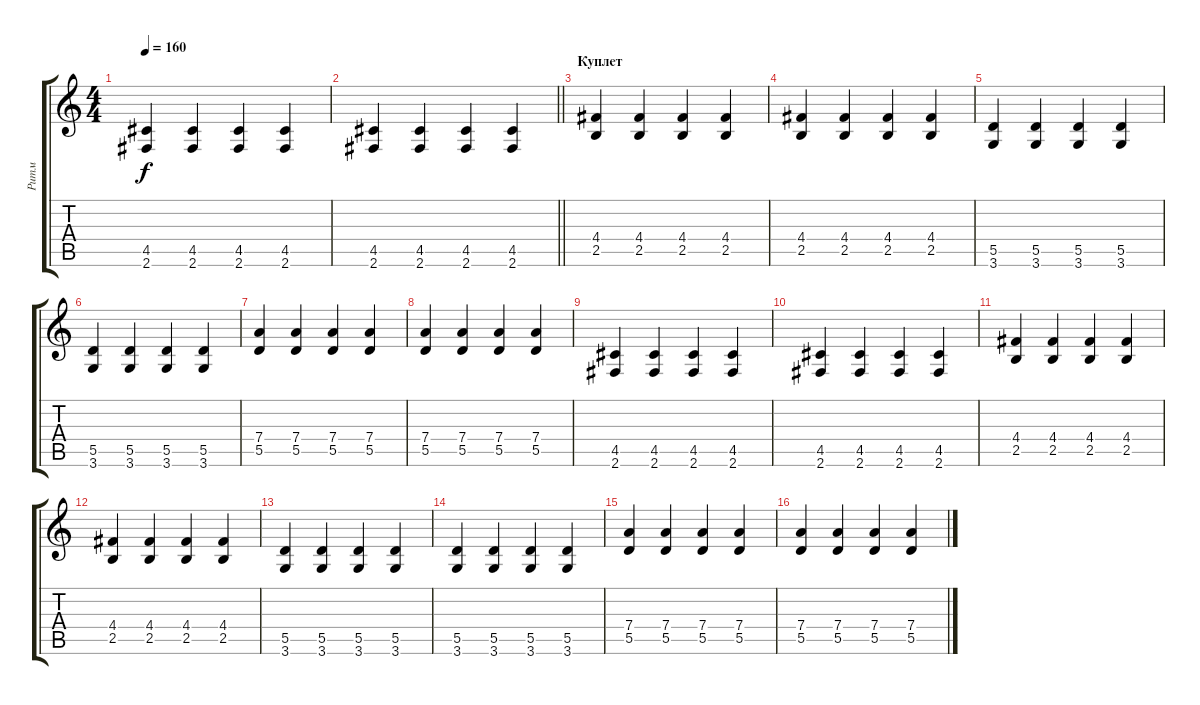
\track ("Ритм" "Ритм") {instrument distortionguitar}
\staff {score tabs}
\tuning (E4 B3 G3 D3 A2 E2) {hide}
\ts (4 4)
\tempo 160
\clef g2
\ks c
(4.5 2.6).4{dy f} (4.5 2.6).4 (4.5 2.6).4 (4.5 2.6).4 |
\barLineRight lightlight
(4.5 2.6).4 (4.5 2.6).4 (4.5 2.6).4 (4.5 2.6).4 |
\section ("" "Куплет")
(4.4 2.5).4 (4.4 2.5).4 (4.4 2.5).4 (4.4 2.5).4 |
(4.4 2.5).4 (4.4 2.5).4 (4.4 2.5).4 (4.4 2.5).4 |
(5.5 3.6).4 (5.5 3.6).4 (5.5 3.6).4 (5.5 3.6).4 |
(5.5 3.6).4 (5.5 3.6).4 (5.5 3.6).4 (5.5 3.6).4 |
(7.4 5.5).4 (7.4 5.5).4 (7.4 5.5).4 (7.4 5.5).4 |
(7.4 5.5).4 (7.4 5.5).4 (7.4 5.5).4 (7.4 5.5).4 |
(4.5 2.6).4 (4.5 2.6).4 (4.5 2.6).4 (4.5 2.6).4 |
(4.5 2.6).4 (4.5 2.6).4 (4.5 2.6).4 (4.5 2.6).4 |
(4.4 2.5).4 (4.4 2.5).4 (4.4 2.5).4 (4.4 2.5).4 |
(4.4 2.5).4 (4.4 2.5).4 (4.4 2.5).4 (4.4 2.5).4 |
(5.5 3.6).4 (5.5 3.6).4 (5.5 3.6).4 (5.5 3.6).4 |
(5.5 3.6).4 (5.5 3.6).4 (5.5 3.6).4 (5.5 3.6).4 |
(7.4 5.5).4 (7.4 5.5).4 (7.4 5.5).4 (7.4 5.5).4 |
(7.4 5.5).4 (7.4 5.5).4 (7.4 5.5).4 (7.4 5.5).4
